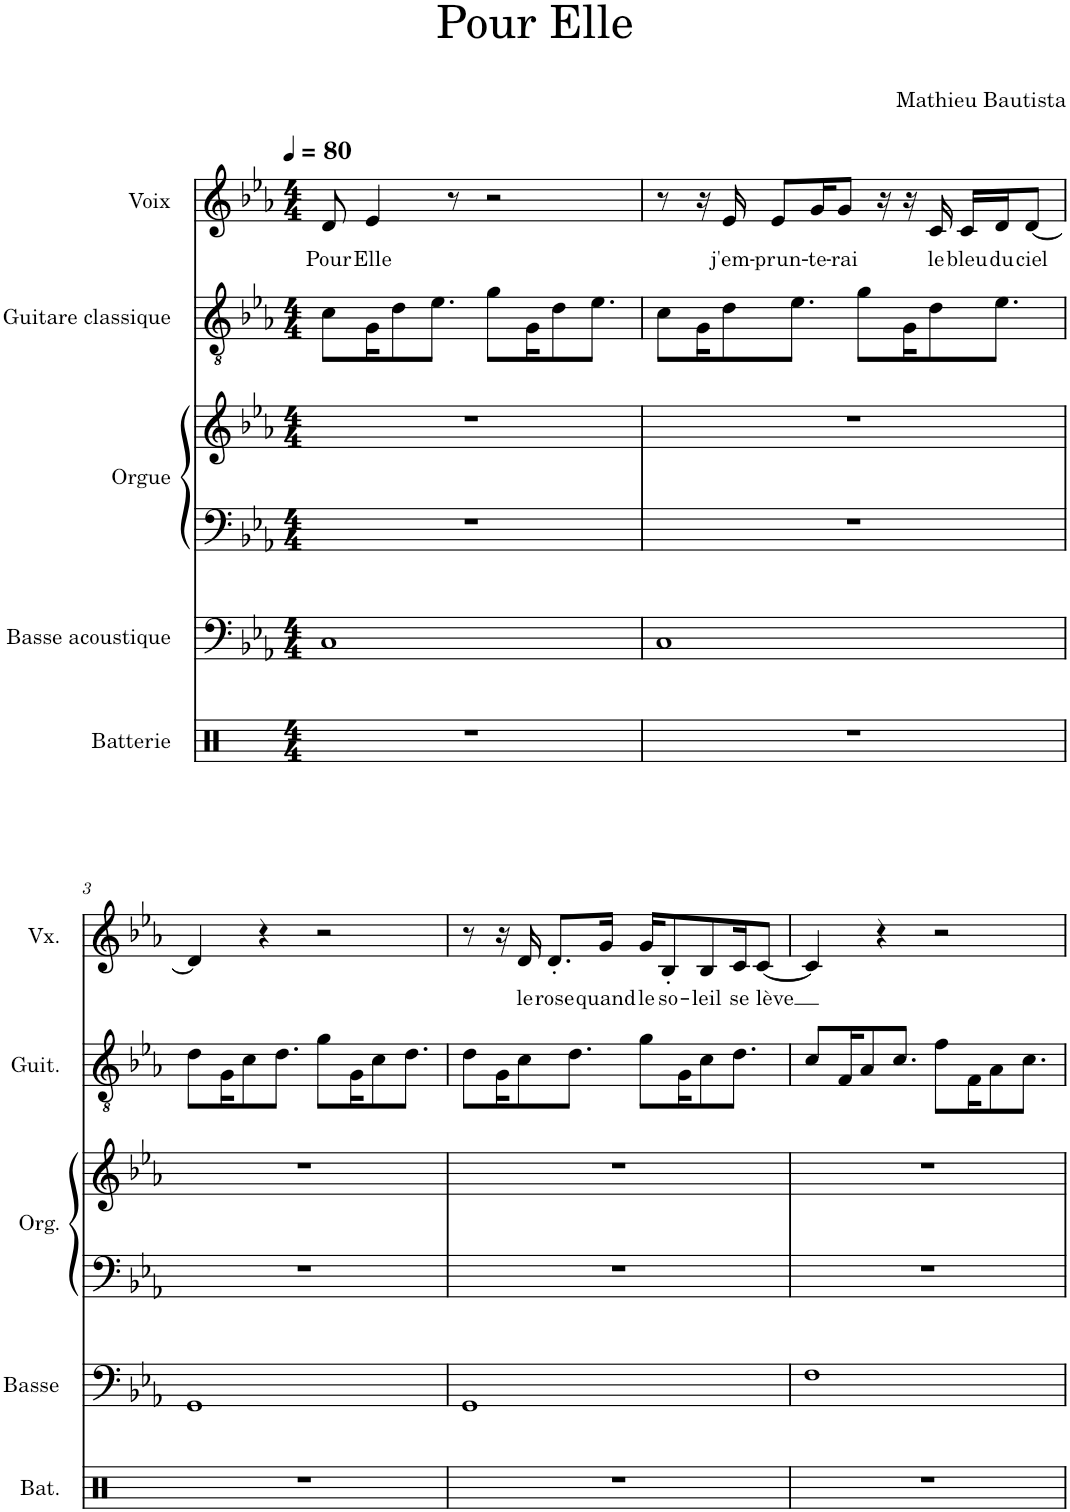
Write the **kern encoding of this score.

**kern	**kern	**kern	**kern	**kern	**kern	**text
*part5	*part4	*part3	*part3	*part2	*part1	*part1
*staff6	*staff5	*staff4	*staff3	*staff2	*staff1	*staff1
*I"Batterie	*I"Basse acoustique	*I"Orgue	*	*I"Guitare classique	*I"Voix	*
*I'Bat.	*I'Basse	*I'Org.	*	*I'Guit.	*I'Vx.	*
*clefX	*clefF4	*clefF4	*clefG2	*clefGv2	*clefG2	*
*	*Trd7c12	*	*	*	*	*
*k[]	*k[b-e-a-]	*k[b-e-a-]	*k[b-e-a-]	*k[b-e-a-]	*k[b-e-a-]	*
*M4/4	*M4/4	*M4/4	*M4/4	*M4/4	*M4/4	*
*MM80	*MM80	*MM80	*MM80	*MM80	*MM80	*
=1	=1	=1	=1	=1	=1	=1
!	!	!	!	!	!	!LO:LY:b
1r	1C	1r	1r	8c\L	8d/	Pour
!	!	!	!	!	!	!LO:LY:b
.	.	.	.	16G\K	4e-/	Elle
.	.	.	.	8d\	.	.
.	.	.	.	8.e-\J	.	.
.	.	.	.	.	8r	.
.	.	.	.	8g\L	2r	.
.	.	.	.	16G\K	.	.
.	.	.	.	8d\	.	.
.	.	.	.	8.e-\J	.	.
=2	=2	=2	=2	=2	=2	=2
1r	1C	1r	1r	8c\L	8r	.
.	.	.	.	16G\K	16r	.
!	!	!	!	!	!	!LO:LY:b
.	.	.	.	8d\	16e-/	j'em-
!	!	!	!	!	!	!LO:LY:b
.	.	.	.	.	8e-/L	-prun-
.	.	.	.	8.e-\J	.	.
!	!	!	!	!	!	!LO:LY:b
.	.	.	.	.	16g/K	-te-
!	!	!	!	!	!	!LO:LY:b
.	.	.	.	.	8g/J	-rai
.	.	.	.	8g\L	.	.
.	.	.	.	.	16r	.
.	.	.	.	16G\K	16r	.
!	!	!	!	!	!	!LO:LY:b
.	.	.	.	8d\	16c/	le
!	!	!	!	!	!	!LO:LY:b
.	.	.	.	.	16c/LL	bleu
!	!	!	!	!	!	!LO:LY:b
.	.	.	.	8.e-\J	16d/J	du
!	!	!	!	!	!	!LO:LY:b
.	.	.	.	.	[8d/J	ciel
!!LO:LB:g=z
=3	=3	=3	=3	=3	=3	=3
1r	1GG	1r	1r	8d\L	4d/]	.
.	.	.	.	16G\K	.	.
.	.	.	.	8c\	.	.
.	.	.	.	.	4r	.
.	.	.	.	8.d\J	.	.
.	.	.	.	8g\L	2r	.
.	.	.	.	16G\K	.	.
.	.	.	.	8c\	.	.
.	.	.	.	8.d\J	.	.
=4	=4	=4	=4	=4	=4	=4
1r	1GG	1r	1r	8d\L	8r	.
.	.	.	.	16G\K	16r	.
!	!	!	!	!	!	!LO:LY:b
.	.	.	.	8c\	16d/	le
!	!	!	!	!	!	!LO:LY:b
.	.	.	.	.	8.d'/L	rose
.	.	.	.	8.d\J	.	.
!	!	!	!	!	!	!LO:LY:b
.	.	.	.	.	16g/Jk	quand
!	!	!	!	!	!	!LO:LY:b
.	.	.	.	8g\L	16g/KL	le
!	!	!	!	!	!	!LO:LY:b
.	.	.	.	.	8B-'/	so-
.	.	.	.	16G\K	.	.
!	!	!	!	!	!	!LO:LY:b
.	.	.	.	8c\	8B-/	-leil
!	!	!	!	!	!	!LO:LY:b
.	.	.	.	8.d\J	16c/K	se
!	!	!	!	!	!	!LO:LY:b
.	.	.	.	.	[8c/J	lève
=5	=5	=5	=5	=5	=5	=5
1r	1F	1r	1r	8c/L	4c/]	.
.	.	.	.	16F/K	.	.
.	.	.	.	8A-/	.	.
.	.	.	.	.	4r	.
.	.	.	.	8.c/J	.	.
.	.	.	.	8f\L	2r	.
.	.	.	.	16F\K	.	.
.	.	.	.	8A-\	.	.
.	.	.	.	8.c\J	.	.
=	=	=	=	=	=	=
*-	*-	*-	*-	*-	*-	*-
